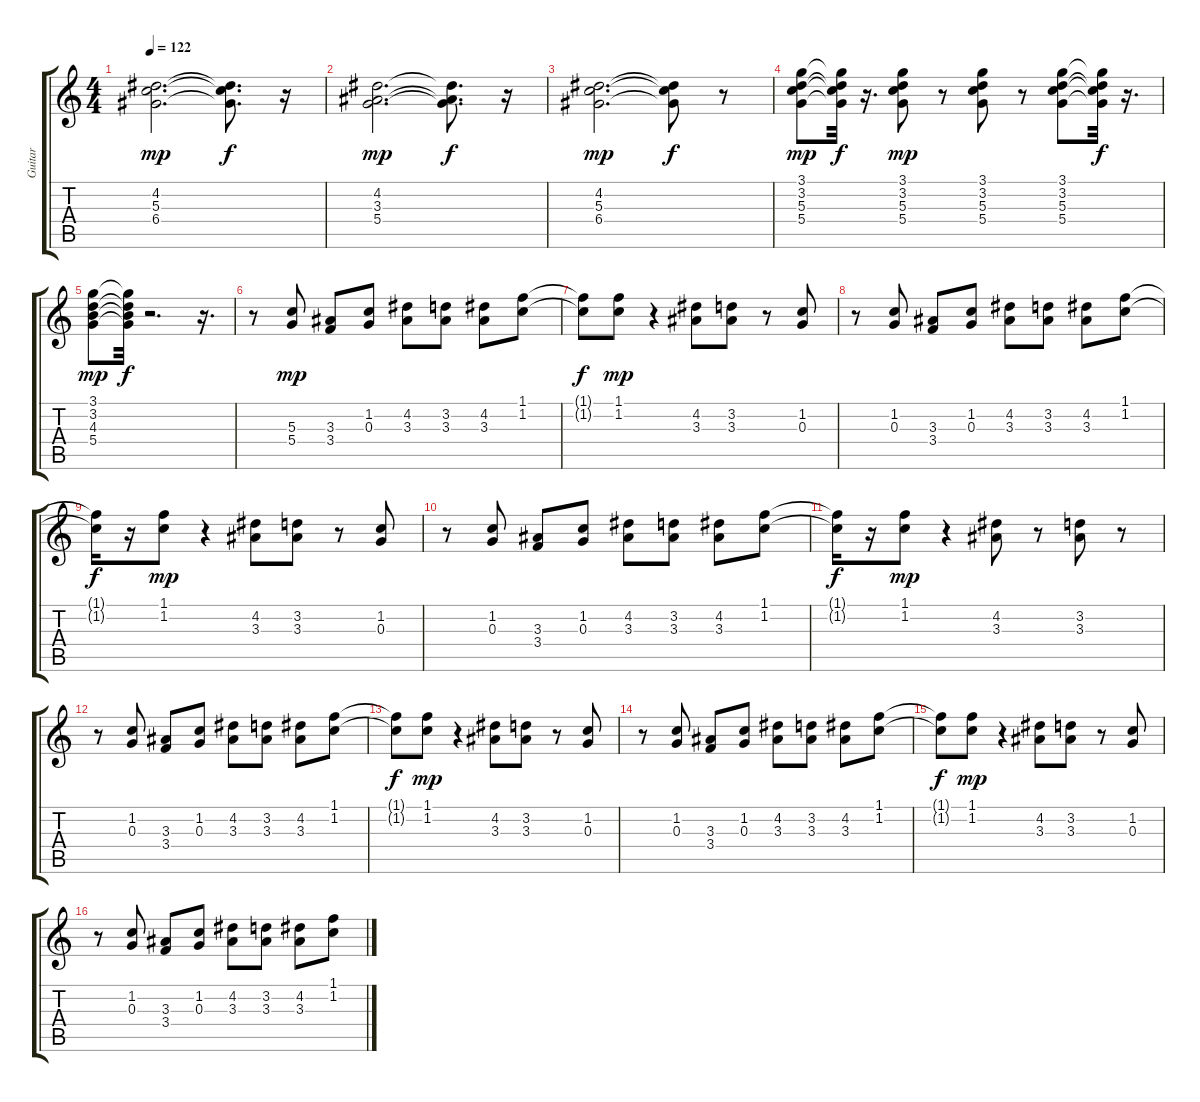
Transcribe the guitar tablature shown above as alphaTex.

\track ("Guitar" "Guitar") {instrument electricguitarclean}
\staff {score tabs}
\tuning (E4 B3 G3 D3 A2 E2) {hide}
\ts (4 4)
\tempo 122
\clef g2
\ks c
(4.2 5.3 6.4).2{d dy mp} (4.2{t} 5.3{t} 6.4{t}).8{d dy f} r.16 |
(4.2 3.3 5.4).2{d dy mp} (4.2{t} 3.3{t} 5.4{t}).8{d dy f} r.16 |
(4.2 5.3 6.4).2{d dy mp} (4.2{t} 5.3{t} 6.4{t}).8{dy f} r.8 |
(3.1 3.2 5.3 5.4).8{dy mp} (3.1{t} 3.2{t} 5.3{t} 5.4{t}).32{dy f} r.16{d} (3.1 3.2 5.3 5.4).8{dy mp} r.8 (3.1 3.2 5.3 5.4).8 r.8 (3.1 3.2 5.3 5.4).8 (3.1{t} 3.2{t} 5.3{t} 5.4{t}).32{dy f} r.16{d} |
(3.1 3.2 4.3 5.4).8{dy mp} (3.1{t} 3.2{t} 4.3{t} 5.4{t}).32{dy f} r.2{d} r.16{d} |
r.8 (5.3 5.4).8{dy mp} (3.3 3.4).8 (1.2 0.3).8 (4.2 3.3).8 (3.2 3.3).8 (4.2 3.3).8 (1.1 1.2).8 |
(1.1{t} 1.2{t}).8{dy f} (1.1 1.2).8{dy mp} r.4 (4.2 3.3).8 (3.2 3.3).8 r.8 (1.2 0.3).8 |
r.8 (1.2 0.3).8 (3.3 3.4).8 (1.2 0.3).8 (4.2 3.3).8 (3.2 3.3).8 (4.2 3.3).8 (1.1 1.2).8 |
(1.1{t} 1.2{t}).16{dy f} r.16 (1.1 1.2).8{dy mp} r.4 (4.2 3.3).8 (3.2 3.3).8 r.8 (1.2 0.3).8 |
r.8 (1.2 0.3).8 (3.3 3.4).8 (1.2 0.3).8 (4.2 3.3).8 (3.2 3.3).8 (4.2 3.3).8 (1.1 1.2).8 |
(1.1{t} 1.2{t}).16{dy f} r.16 (1.1 1.2).8{dy mp} r.4 (4.2 3.3).8 r.8 (3.2 3.3).8 r.8 |
r.8 (1.2 0.3).8 (3.3 3.4).8 (1.2 0.3).8 (4.2 3.3).8 (3.2 3.3).8 (4.2 3.3).8 (1.1 1.2).8 |
(1.1{t} 1.2{t}).8{dy f} (1.1 1.2).8{dy mp} r.4 (4.2 3.3).8 (3.2 3.3).8 r.8 (1.2 0.3).8 |
r.8 (1.2 0.3).8 (3.3 3.4).8 (1.2 0.3).8 (4.2 3.3).8 (3.2 3.3).8 (4.2 3.3).8 (1.1 1.2).8 |
(1.1{t} 1.2{t}).8{dy f} (1.1 1.2).8{dy mp} r.4 (4.2 3.3).8 (3.2 3.3).8 r.8 (1.2 0.3).8 |
r.8 (1.2 0.3).8 (3.3 3.4).8 (1.2 0.3).8 (4.2 3.3).8 (3.2 3.3).8 (4.2 3.3).8 (1.1 1.2).8
